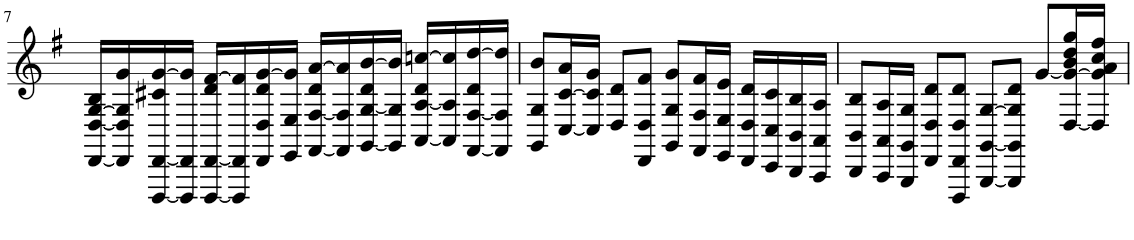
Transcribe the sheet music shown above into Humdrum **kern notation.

**kern
*part1
*staff1
*I"Violin I
*I'Vin i.
!!LO:PB:g=z
*clefG2
*k[f#]
*M4/4
=7
[16DD/ [16D/ [16G/ 16B/LL
16DD/] 16D/] 16G/] 16g/
[16DDD/ [16DD/ 16c#X/ [16g/
16DDD/] 16DD/] 16g/]JJ
[16DDD/ [16DD/ 16d/ [16f#/LL
16DDD/] 16DD/] 16f#/]
16DD/ 16D/ 16d/ [16g/
16EE/ 16E/ 16g/]JJ
[16FF#/ [16F#/ 16d/ [16a/LL
16FF#/] 16F#/] 16a/]
[16GG/ [16G/ 16d/ [16b/
16GG/] 16G/] 16b/]JJ
[16AA/ [16A/ 16d/ [16ccn/LL
16AA/] 16A/] 16cc/]
[16FF#/ [16F#/ 16d/ [16dd/
16FF#/] 16F#/] 16dd/]JJ
=8
8GG/ 8G/ 8b/L
[16C/ [16c/ 16a/L
16C/] 16c/] 16g/JJ
8D/ 8d/L
8DD/ 8D/ 8f#/J
8GG/ 8G/ 8g/L
16FF#/ 16F#/ 16f#/L
16EE/ 16E/ 16e/JJ
16DD/ 16D/ 16d/LL
16CC/ 16C/ 16c/
16BBB/ 16BB/ 16B/
16AAA/ 16AA/ 16A/JJ
=9
8BBB/ 8BB/ 8B/L
16AAA/ 16AA/ 16A/L
16GGG/ 16GG/ 16G/JJ
8DD/ 8D/ 8d/L
8DDD/ 8DD/ 8D/ 8d/J
[8GGG/ [8GG/ [8G/L
8GGG/] 8GG/] 8G/] 8d/J
[8g/L
[16D/ 16g/_ 16b/ 16dd/ 16gg/L
16D/] 16g/] 16a/ 16cc/ 16ff#/JJ
=
*-
